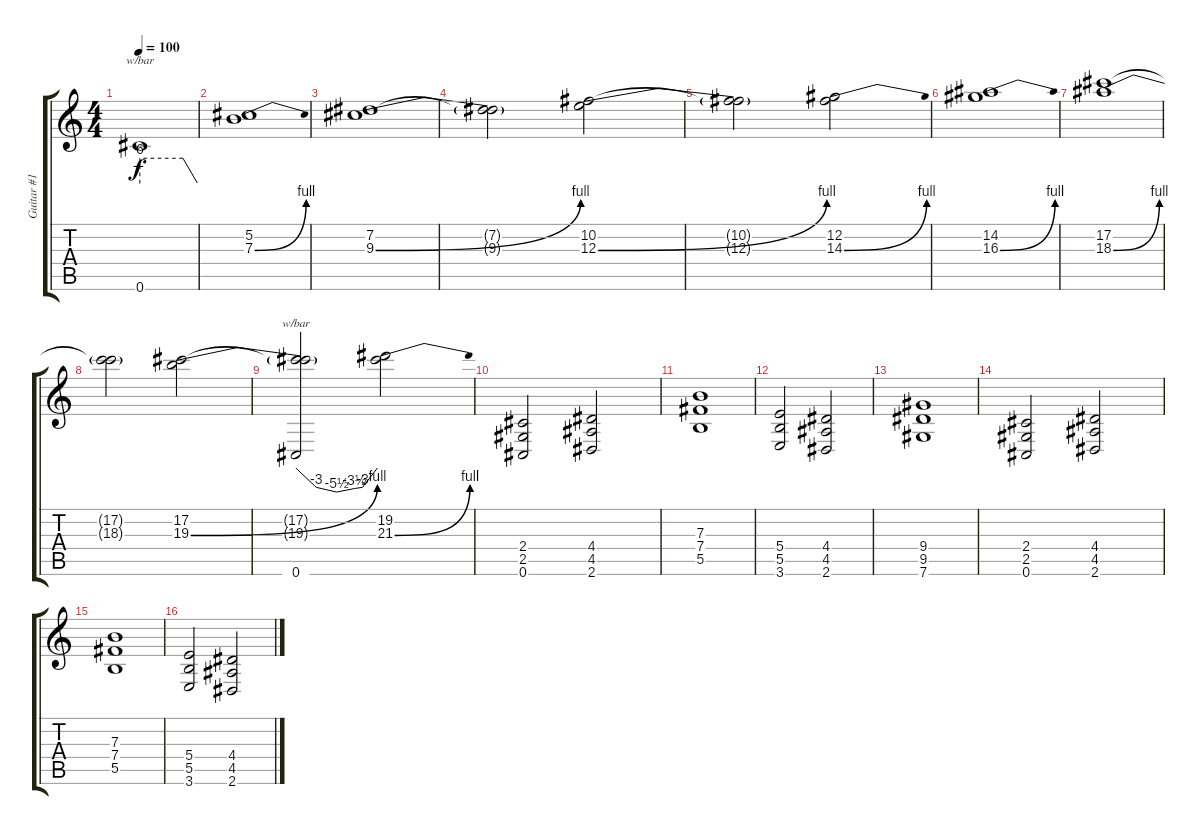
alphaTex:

\track ("Guitar #1" "Guitar #1") {instrument distortionguitar}
\staff {score tabs}
\tuning (Db4 Ab3 E3 B2 Gb2 Db2) {hide}
\ts (4 4)
\tempo 100
\clef g2
\ks c
0.6.1{tbe (custom default 0 24 45 24 60 0) dy f} |
(5.2 7.3{be (bend 0 0 60 4)}).1 |
(7.2 9.3{be (bend 0 0 60 4)}).1 |
(7.2{t} 9.3{t}).2 (10.2 12.3{be (bend 0 0 60 4)}).2 |
(10.2{t} 12.3{t}).2 (12.2 14.3{be (bend 0 0 60 4)}).2 |
(14.2 16.3{be (bend 0 0 60 4)}).1 |
(17.2 18.3{be (bend 0 0 60 4)}).1 |
(17.2{t} 18.3{t}).2 (17.2 19.3{be (bend 0 0 60 4)}).2 |
(17.2{t} 19.3{t} 0.6).2{tbe (custom default 0 0 15 -12 30 -22 43 -14 49 -12 60 0)} (19.2 21.3{be (bend 0 0 60 4)}).2 |
(2.4 2.5 0.6).2 (4.4 4.5 2.6).2 |
(7.3 7.4 5.5).1 |
(5.4 5.5 3.6).2 (4.4 4.5 2.6).2 |
(9.4 9.5 7.6).1 |
(2.4 2.5 0.6).2 (4.4 4.5 2.6).2 |
(7.3 7.4 5.5).1 |
(5.4 5.5 3.6).2 (4.4 4.5 2.6).2
